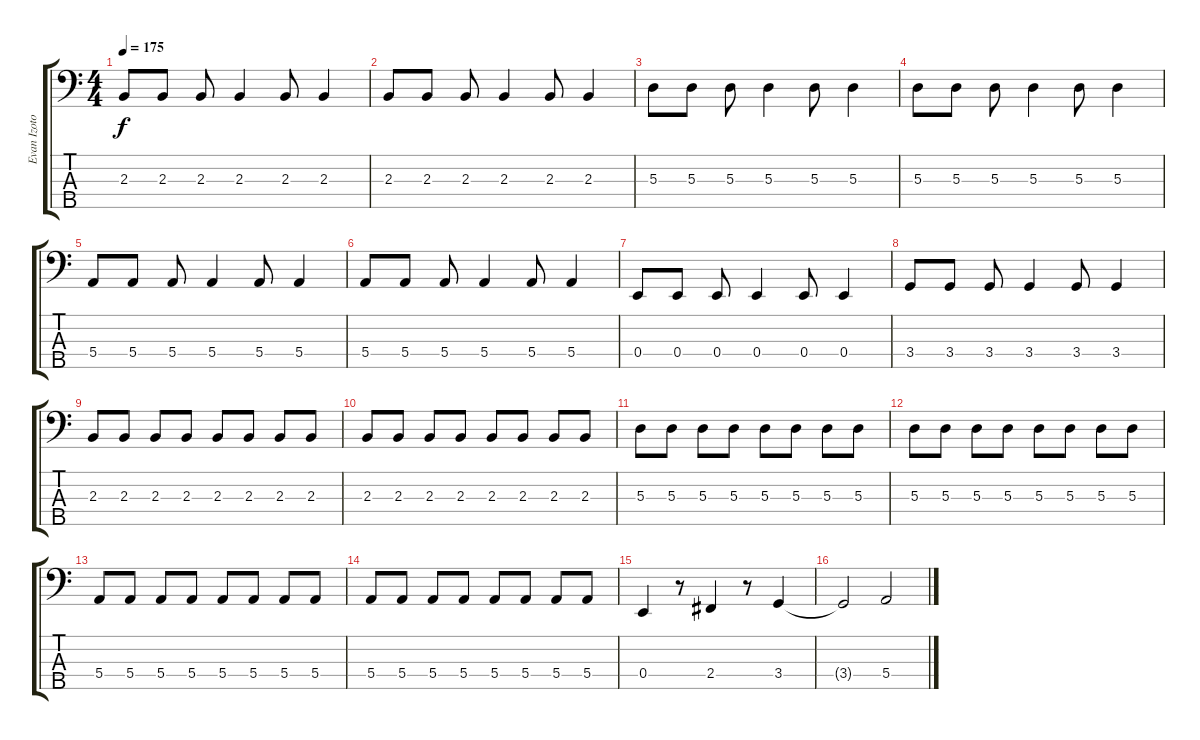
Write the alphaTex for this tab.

\track ("Evan Izotoff" "Evan Izoto") {instrument electricbassfinger}
\staff {score tabs}
\tuning (G2 D2 A1 E1 B0) {hide}
\ts (4 4)
\tempo 175
\clef f4
\ks c
2.3.8{dy f} 2.3.8 2.3.8 2.3.4 2.3.8 2.3.4 |
2.3.8 2.3.8 2.3.8 2.3.4 2.3.8 2.3.4 |
5.3.8 5.3.8 5.3.8 5.3.4 5.3.8 5.3.4 |
5.3.8 5.3.8 5.3.8 5.3.4 5.3.8 5.3.4 |
5.4.8 5.4.8 5.4.8 5.4.4 5.4.8 5.4.4 |
5.4.8 5.4.8 5.4.8 5.4.4 5.4.8 5.4.4 |
0.4.8 0.4.8 0.4.8 0.4.4 0.4.8 0.4.4 |
3.4.8 3.4.8 3.4.8 3.4.4 3.4.8 3.4.4 |
2.3.8 2.3.8 2.3.8 2.3.8 2.3.8 2.3.8 2.3.8 2.3.8 |
2.3.8 2.3.8 2.3.8 2.3.8 2.3.8 2.3.8 2.3.8 2.3.8 |
5.3.8 5.3.8 5.3.8 5.3.8 5.3.8 5.3.8 5.3.8 5.3.8 |
5.3.8 5.3.8 5.3.8 5.3.8 5.3.8 5.3.8 5.3.8 5.3.8 |
5.4.8 5.4.8 5.4.8 5.4.8 5.4.8 5.4.8 5.4.8 5.4.8 |
5.4.8 5.4.8 5.4.8 5.4.8 5.4.8 5.4.8 5.4.8 5.4.8 |
0.4.4 r.8 2.4.4 r.8 3.4.4 |
3.4{t}.2 5.4.2
